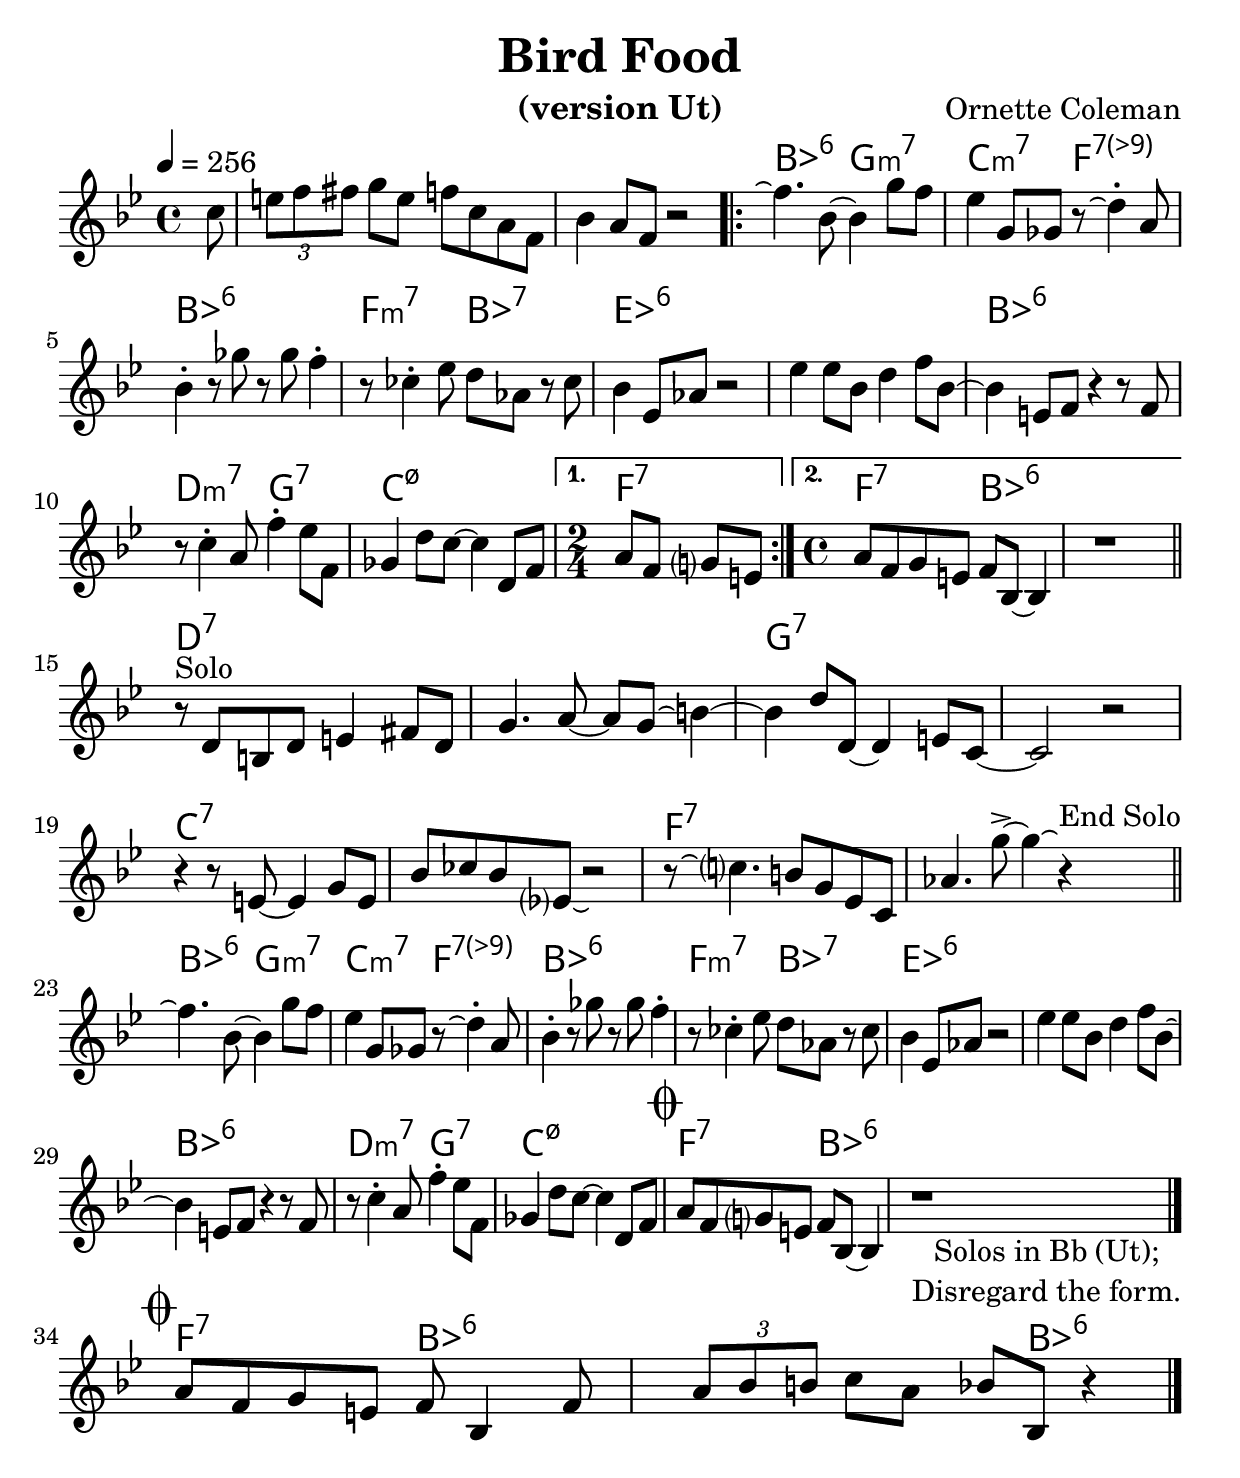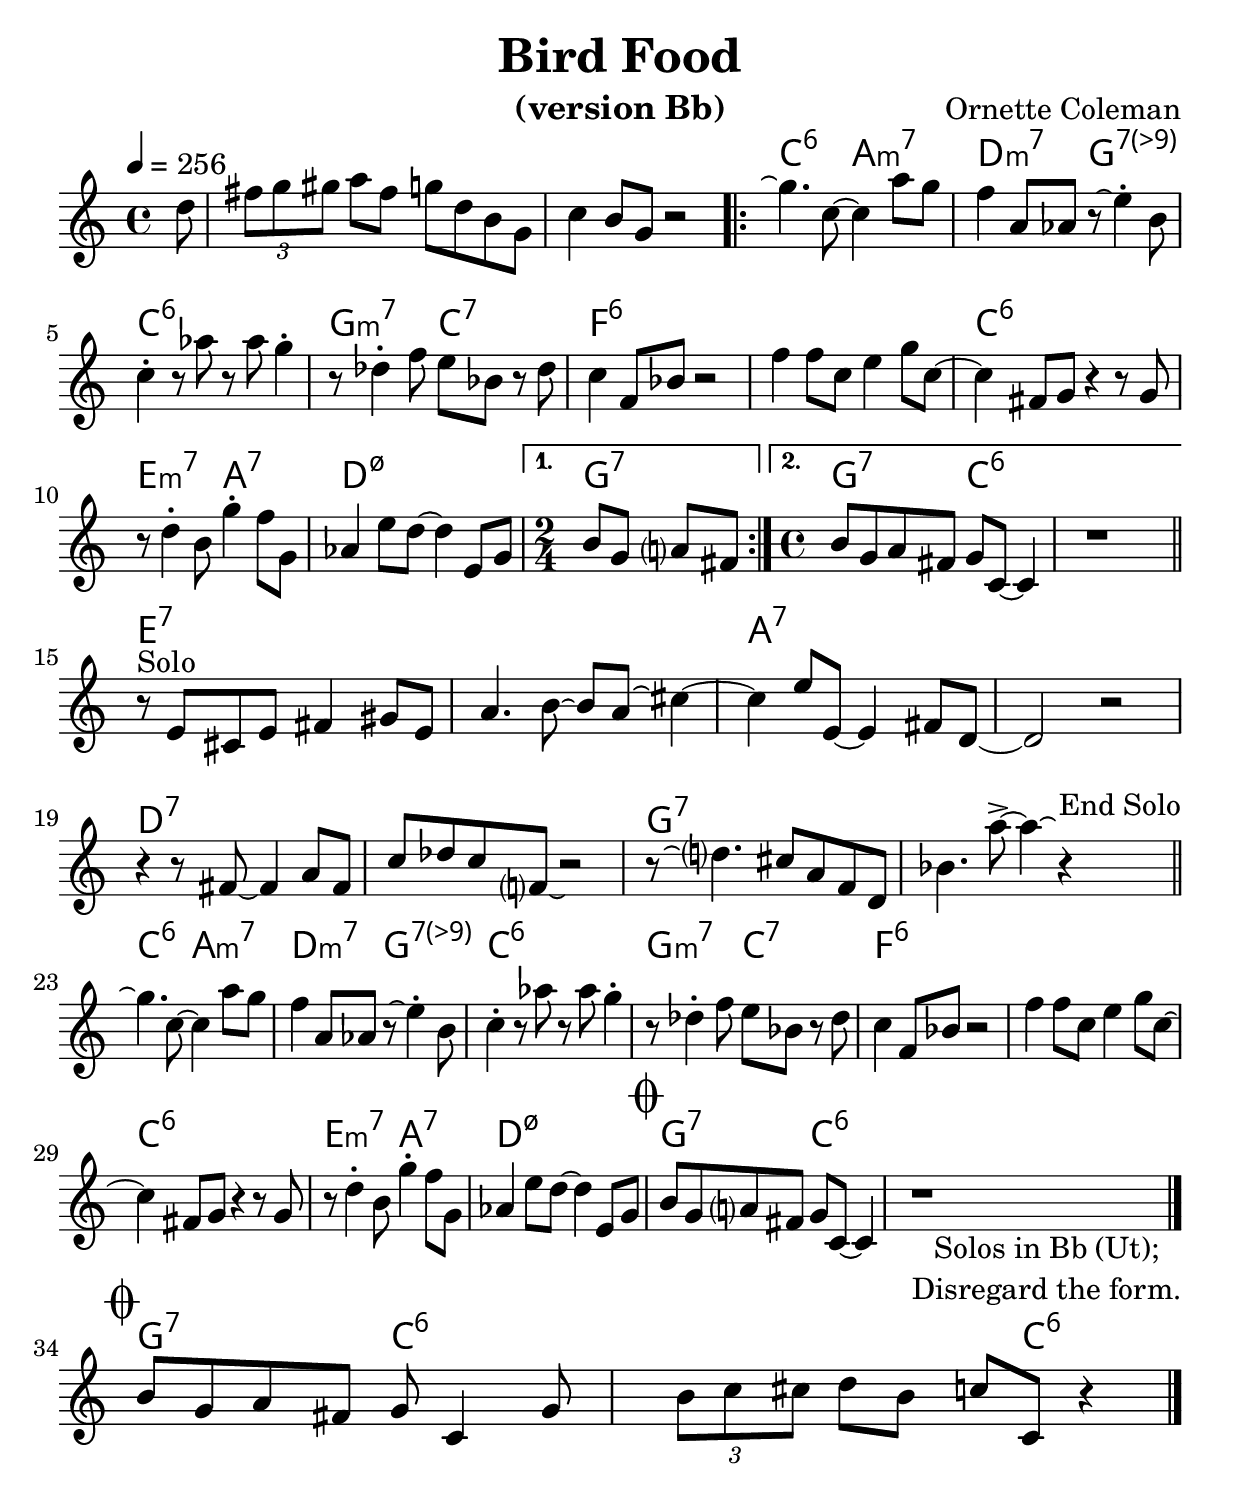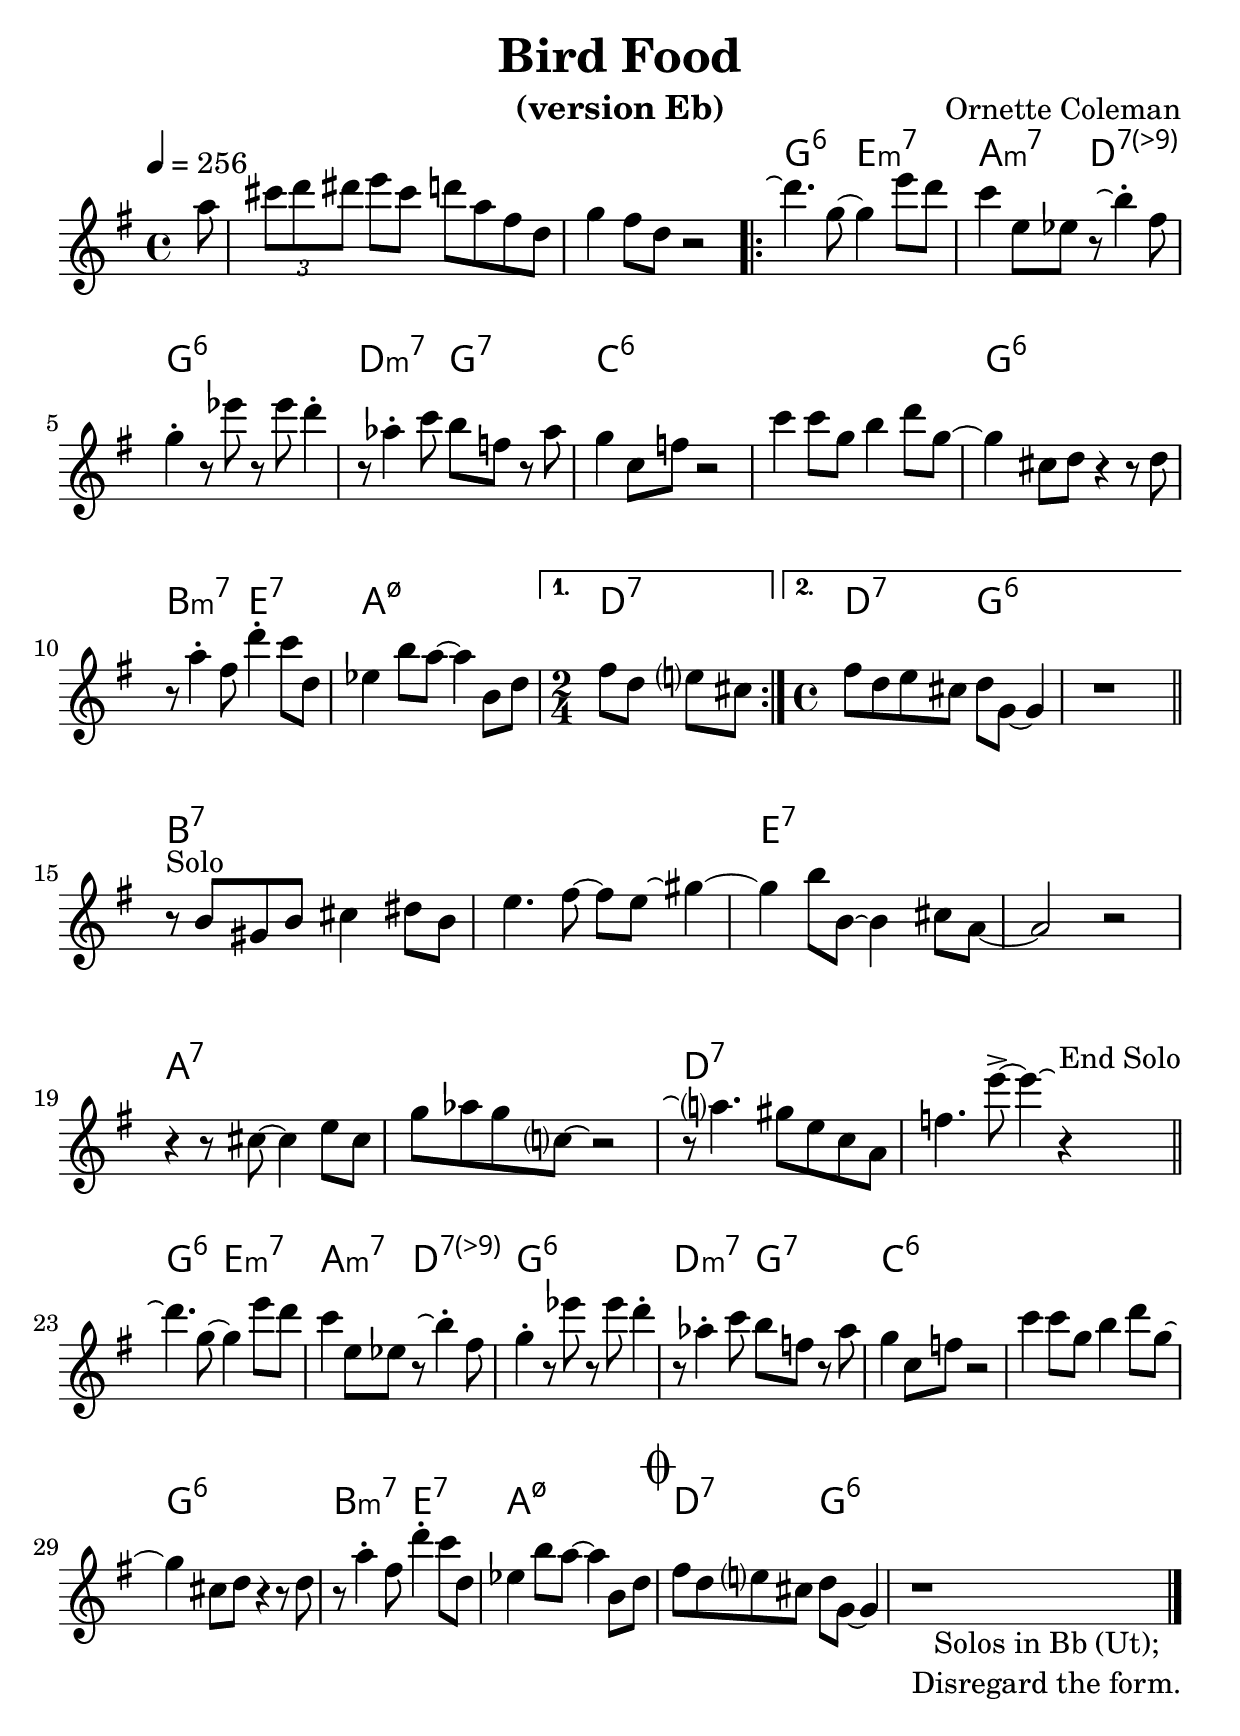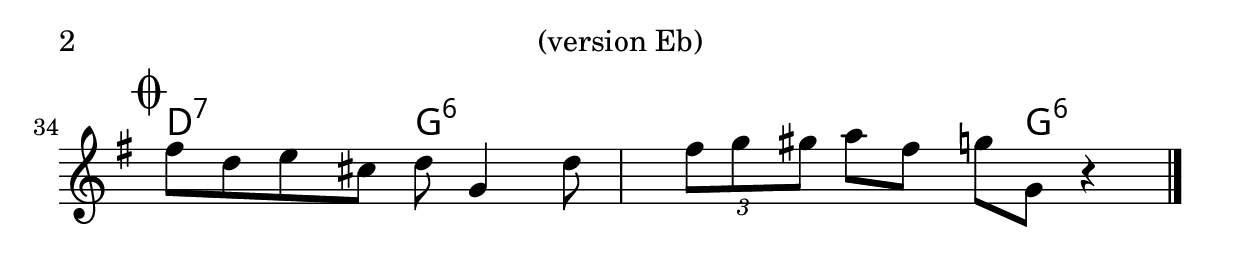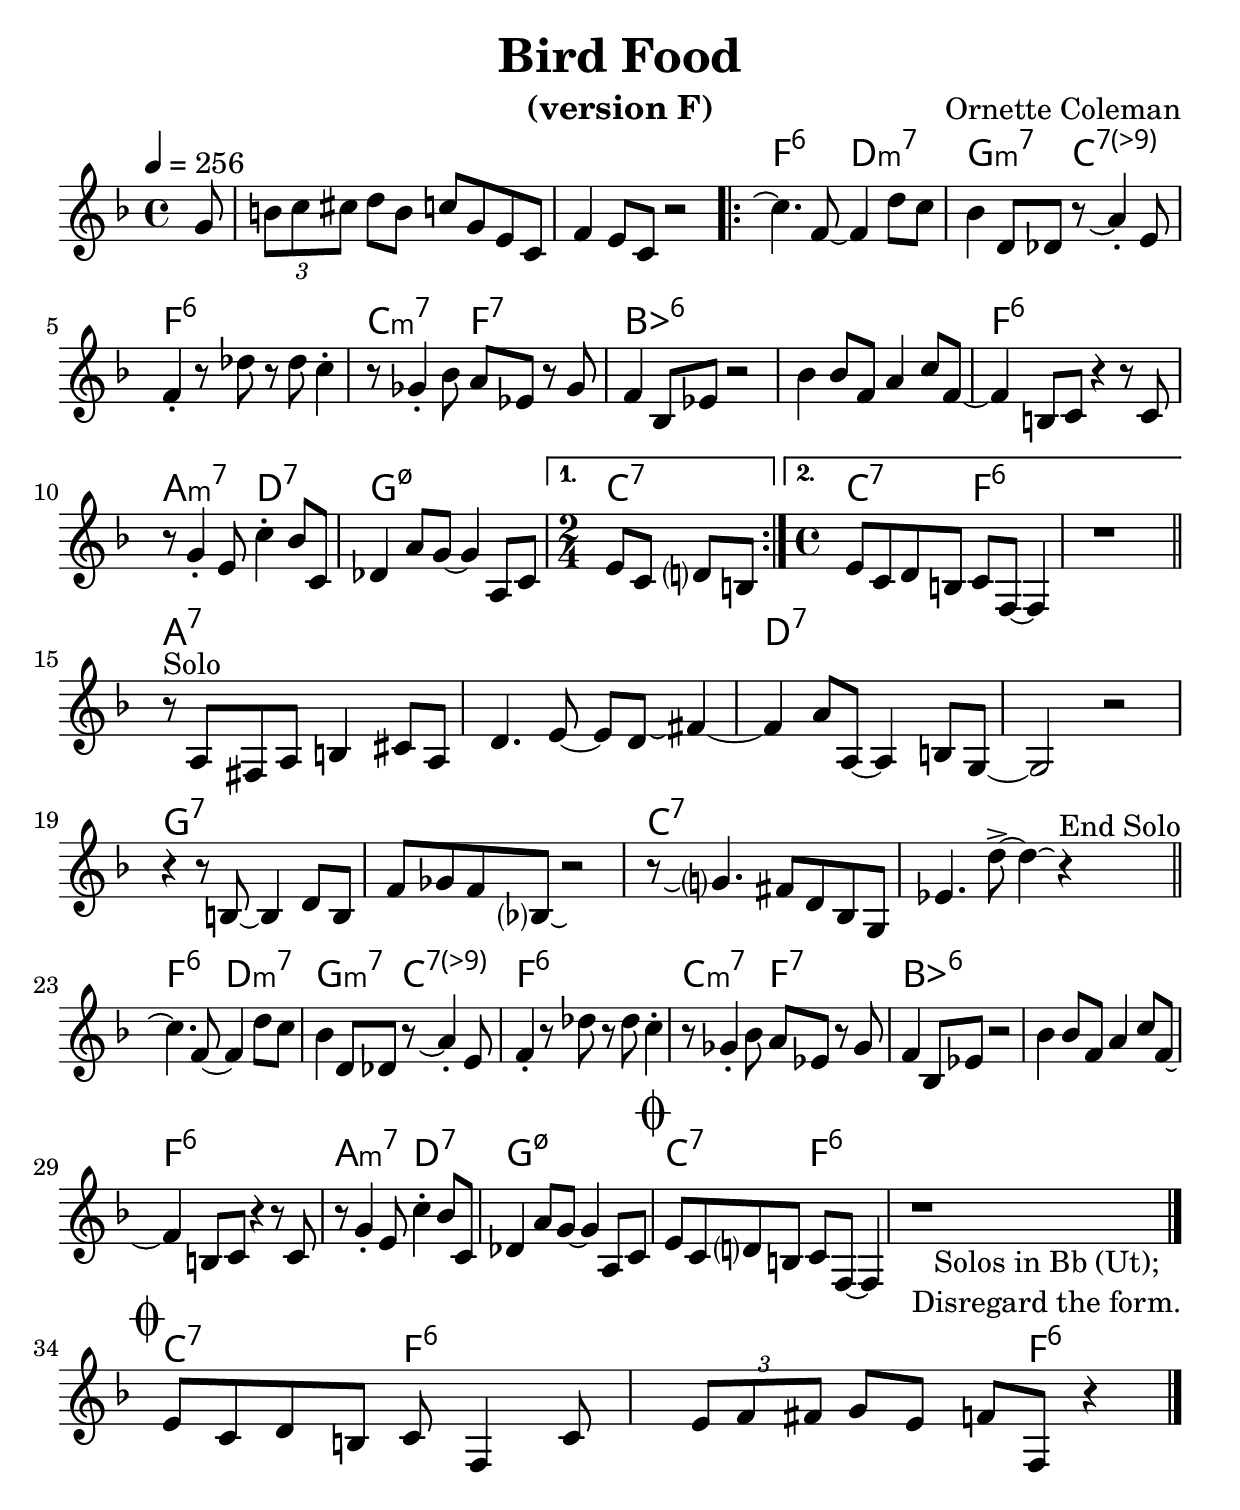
% Created on Mon Sep 20 15:23:38 CEST 2010
\version "2.22.0"

#(set-global-staff-size 26)
#(set-default-paper-size "a4")

\include "utils/AccordsJazzDefs.ly"

\paper { indent = 0\cm} 

\header {
	title = "Bird Food" 
 	composer = "Ornette Coleman"
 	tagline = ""

}


accords = \chords {
  \partial 8 s8 s1 s
  \repeat volta 2 {
  bes2:6 g:m7 c:m7 f:7.9- bes1:6 f2:m7 bes:7
  es1:6 s bes:6 d2:m7 g:7 c1:m7.5-}
  \alternative {{f2:7}{f:7 bes:6 s1}}
  d:7 s g:7 s c:7 s f:7 s
  bes2:6 g:m7 c:m7 f:7.9- bes1:6 f2:m7 bes:7
  es1:6 s bes:6 d2:m7 g:7 c1:m7.5-
  f2:7 bes:6 s1
  f2:7 bes:6 s2 s8 bes4.:6
  %\repeat volta 8 {f1:7sus4 es:6.9}
  %\repeat volta 2 {
   % f1:7sus4 es:6.9 f1:7sus4 es:6.9 f1:7sus4 es:6.9 f1:7sus4 es:6.9
   % des:maj13 es:6.9 des:maj13 es:6.9 des:maj13 es:6.9 des:maj13 es:6.9
   % d:7.9+ es2:m7 aes:7.9- des1:maj7 cis4.:m7 fis:7 s4
   % f1:7sus4 es:6.9 f1:7sus4 es:6.9 f1:7sus4 es:6.9 f1:7sus4 es:6.9
  %}
}

voix = \relative c' { 	
 % Type notes here 
\compressEmptyMeasures
%\set Timing.beamExceptions = #'()
\partial 8 c'8 \tuplet 3/2 {e f fis} g e f c a f bes4 a8 f r2
\repeat volta 2 {
f'4.-\repeatTie bes,8~ bes4 g'8 f 
es4 g,8 ges r d'4-.\repeatTie a8
bes4-. r8 ges' r ges f4-.
r8 ces4-. es8 d aes r ces
bes4 es,8 aes r2
es'4 es8 bes d4 f8 bes,~
bes4 e,8 f r4 r8 f
r c'4-. a8 f'4-. es8 f,
ges4 d'8 c~ c4 d,8 f
}
\alternative{
  {\time 2/4 a f g e}
  {\time 4/4 a f g e f bes,~ bes4 r1}
}
\bar "||" \break
r8^"Solo" d b d e4 fis8 d
g4. a8~ a g b4~-\repeatTie
b d8 d,~ d4 e8 c~ c2 r
r4 r8 e~ e4 g8 e 
bes' ces bes es,-\laissezVibrer r2 
r8 c'4.-\repeatTie b8 g es c
aes'4. g'8~-> g4-\laissezVibrer r^"End Solo"
\bar "||" \break
f4.-\repeatTie bes,8~ bes4 g'8 f 
es4 g,8 ges r d'4-.\repeatTie a8
bes4-. r8 ges' r ges f4-.
r8 ces4-. es8 d aes r ces
bes4 es,8 aes r2
es'4 es8 bes d4 f8 bes,~
bes4 e,8 f r4 r8 f
r c'4-. a8 f'4-. es8 f,
ges4 d'8 c~ c4 d,8 f
\mark \markup {\musicglyph "scripts.coda" }
a f g e f bes,~ bes4 r1_\markup { \center-column { "Solos in Bb (Ut);" "Disregard the form." } }
\bar "|." \break
\mark \markup {\musicglyph "scripts.coda" }
a'8 f g e f bes,4 f'8
\tuplet 3/2 {a bes b} c a bes bes, r4
\bar "|."
}

staffViolon = \new Staff {
	\time 4/4
	\tempo 4 = 256 
	\set Staff.midiInstrument = "trumpet"
	\key bes \major
	\clef treble
	\accidentalStyle modern-cautionary
	\voix
}

theme=\staffViolon

\include "utils/books.ly"